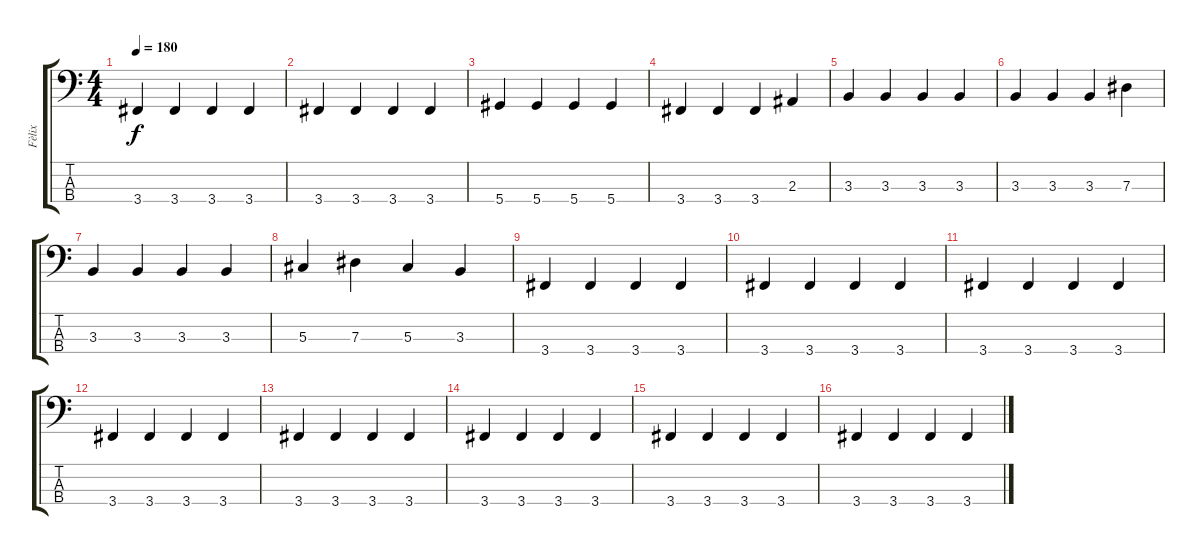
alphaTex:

\track ("Fèlix" "Fèlix") {instrument electricbassfinger}
\staff {score tabs}
\tuning (Gb2 Db2 Ab1 Eb1) {hide}
\ts (4 4)
\tempo 180
\clef f4
\ks c
3.4.4{dy f} 3.4.4 3.4.4 3.4.4 |
3.4.4 3.4.4 3.4.4 3.4.4 |
5.4.4 5.4.4 5.4.4 5.4.4 |
3.4.4 3.4.4 3.4.4 2.3.4 |
3.3.4 3.3.4 3.3.4 3.3.4 |
3.3.4 3.3.4 3.3.4 7.3.4 |
3.3.4 3.3.4 3.3.4 3.3.4 |
5.3.4 7.3.4 5.3.4 3.3.4 |
3.4.4 3.4.4 3.4.4 3.4.4 |
3.4.4 3.4.4 3.4.4 3.4.4 |
3.4.4 3.4.4 3.4.4 3.4.4 |
3.4.4 3.4.4 3.4.4 3.4.4 |
3.4.4 3.4.4 3.4.4 3.4.4 |
3.4.4 3.4.4 3.4.4 3.4.4 |
3.4.4 3.4.4 3.4.4 3.4.4 |
3.4.4 3.4.4 3.4.4 3.4.4
